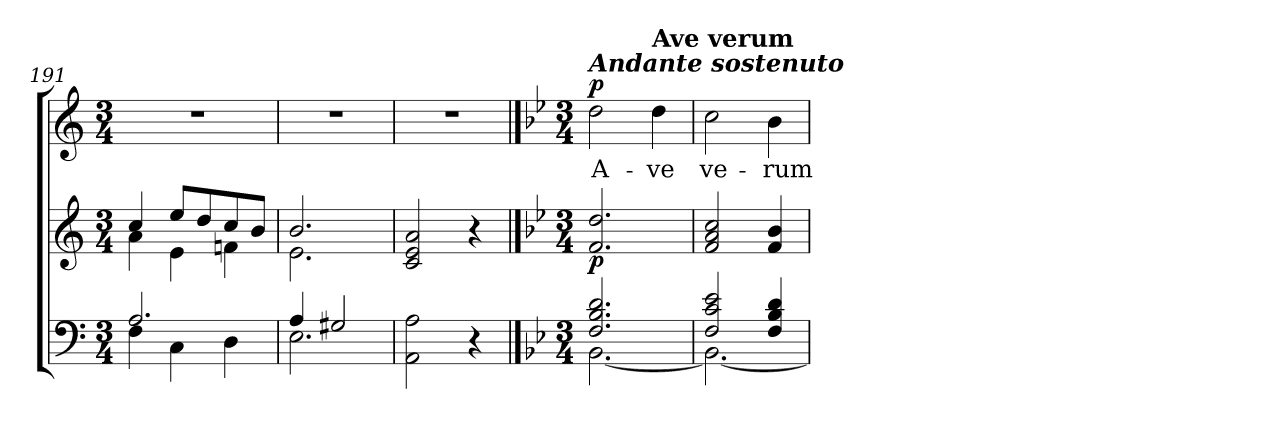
**kern	**kern	**dynam	**kern	**text	**dynam
*part2	*part2	*part2	*part1	*part1	*part1
*staff3	*staff2	*staff2/3	*staff1	*staff1	*staff1
*clefF4	*clefG2	*	*clefG2	*	*
*	*	*	*ITrd7c12	*	*
*k[]	*k[]	*	*k[]	*	*
*C:	*C:	*	*C:	*	*
*M3/4	*M3/4	*	*M3/4	*	*
=191	=191	=191	=191	=191	=191
*^	*^	*	*	*	*
2.A/	4F\	4cc/	4a\	.	2.r	.	.
.	4C\	8ee/L	4e\	.	.	.	.
.	.	8dd/	.	.	.	.	.
.	4D\	8cc/	4fn\	.	.	.	.
.	.	8b/J	.	.	.	.	.
=192	=192	=192	=192	=192	=192	=192	=192
4A/	2.E\	2.b/	2.e\	.	2.r	.	.
2G#X/	.	.	.	.	.	.	.
*v	*v	*	*	*	*	*	*
*	*v	*v	*	*	*	*
=193	=193	=193	=193	=193	=193
2AA\ 2A\	2c/ 2e/ 2a/	.	2.r	.	.
4r	4r	.	.	.	.
!!LO:LB:g=z
==194	==194	==194	==194	==194	==194
*k[b-e-]	*k[b-e-]	*	*k[b-e-]	*	*
*B-:	*B-:	*	*B-:	*	*
*M3/4	*M3/4	*	*M3/4	*	*
*^	*	*	*	*	*
!	!	!	!	!LO:TX:a:Bi:t=Andante sostenuto	!	!
!	!	!	!LO:DY:b	!	!LO:LY:b	!LO:DY:a
2.F/ 2.B-/ 2.d/	[<2.BB-\	2.f/ 2.dd/	p	2d\	A-	p
!	!	!	!	!LO:TX:a:B:t=Ave verum	!	!
!	!	!	!	!	!LO:LY:b	!
.	.	.	.	4d\	-ve	.
=195	=195	=195	=195	=195	=195	=195
!	!	!	!	!	!LO:LY:b	!
2F/ 2c/ 2e-/	2.BB-\_	2f/ 2a/ 2cc/	.	2c\	ve-	.
!	!	!	!	!	!LO:LY:b	!
4F/ 4B-/ 4d/	.	4f/ 4b-/	.	4B-\	-rum	.
*v	*v	*	*	*	*	*
=	=	=	=	=	=
*-	*-	*-	*-	*-	*-
